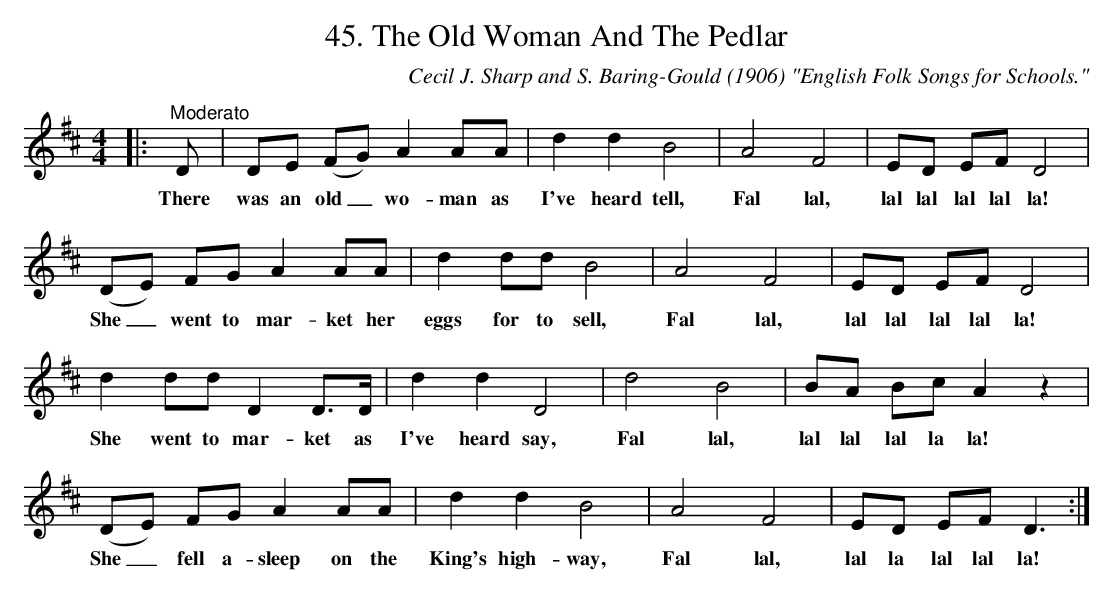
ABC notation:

X:1
T:45. The Old Woman And The Pedlar
C:Cecil J. Sharp and S. Baring-Gould (1906) "English Folk Songs for Schools."
L:1/8
M:4/4
K:D
|:"^Moderato" D | DE (FG) A2 AA | d2 d2 B4 | A4 F4 | ED EF D4 |$ (DE) FG A2 AA | d2 dd B4 | A4 F4 |
w: There|was an old _ wo- man  as|I've heard tell,|Fal lal,|lal lal lal lal la!|She _ went to mar- ket her|eggs for to sell,|Fal lal,|
ED EF D4 |$ d2 dd D2 D>D | d2 d2 D4 | d4 B4 | BA Bc A2 z2 |$ (DE) FG A2 AA | d2 d2 B4 | A4 F4 |
w: lal lal lal lal la!|She went to mar- ket as|I've heard say,|Fal lal,|lal lal lal la la!|She _ fell a- sleep on the|King's high- way,|Fal lal,|
ED EF D3 :|
w: lal la lal lal la!|
